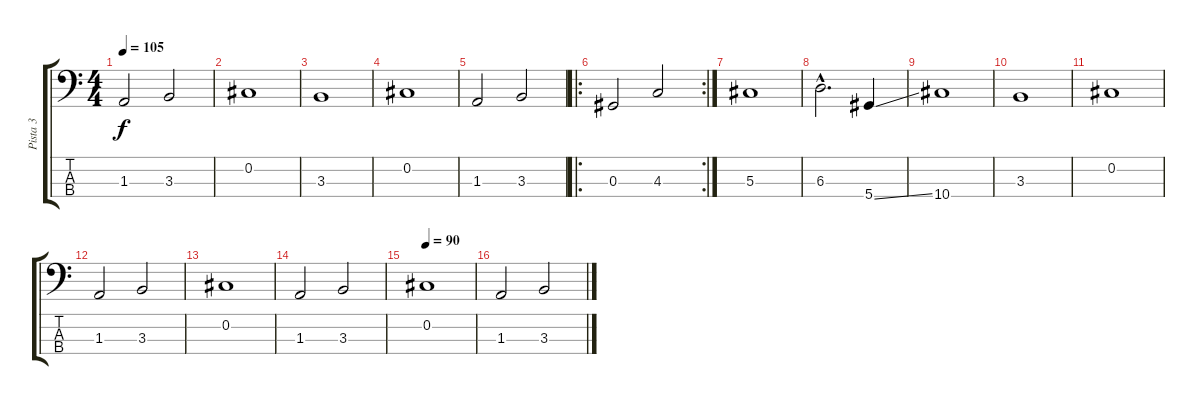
\track ("Pista 3" "Pista 3") {instrument electricbassfinger}
\staff {score tabs}
\tuning (Gb2 Db2 Ab1 Eb1) {hide}
\ts (4 4)
\tempo 105
\clef f4
\ks c
1.3.2{dy f} 3.3.2 |
0.2.1 |
3.3.1 |
0.2.1 |
1.3.2 3.3.2 |
\ro
\rc 2
0.3.2 4.3.2 |
5.3.1 |
6.3{hac}.2{d} 5.4{ss}.4 |
10.4.1 |
3.3.1 |
0.2.1 |
1.3.2 3.3.2 |
0.2.1 |
1.3.2 3.3.2 |
\tempo 90
0.2.1 |
1.3.2 3.3.2
